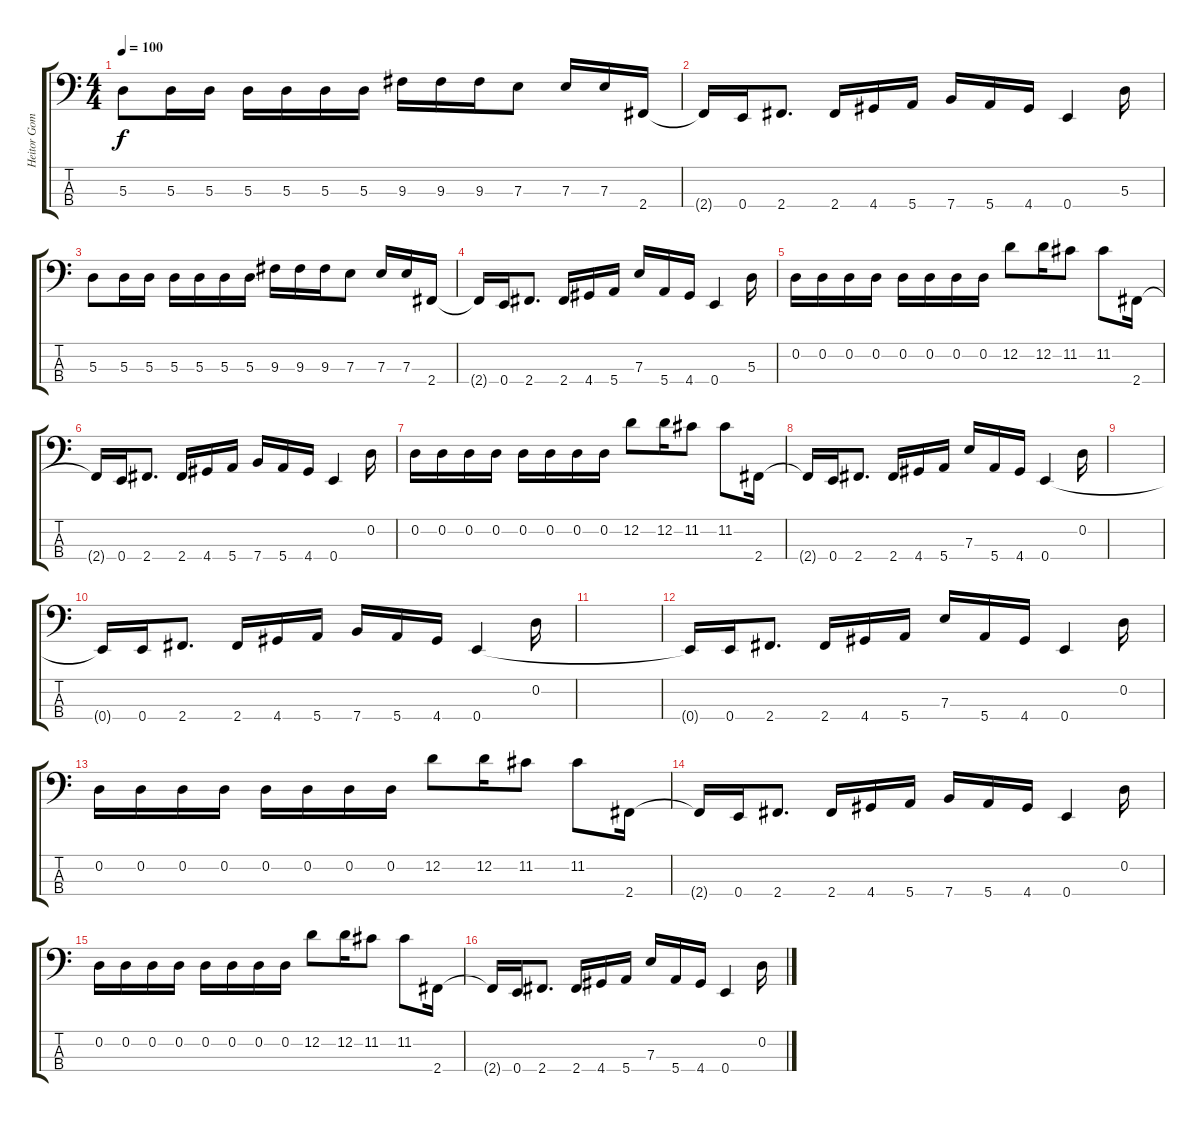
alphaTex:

\track ("Heitor Gomes" "Heitor Gom") {instrument electricbassfinger}
\staff {score tabs}
\tuning (G2 D2 A1 E1) {hide}
\ts (4 4)
\tempo 100
\clef f4
\ks c
5.3.8{dy f} 5.3.16 5.3.16 5.3.16 5.3.16 5.3.16 5.3.16 9.3.16 9.3.16 9.3.16 7.3.8 7.3.16 7.3.16 2.4.16 |
2.4{t}.16 0.4.16 2.4.8{d} 2.4.16 4.4.16 5.4.16 7.4.16 5.4.16 4.4.16 0.4.4 5.3.16 |
5.3.8 5.3.16 5.3.16 5.3.16 5.3.16 5.3.16 5.3.16 9.3.16 9.3.16 9.3.16 7.3.8 7.3.16 7.3.16 2.4.16 |
2.4{t}.16 0.4.16 2.4.8{d} 2.4.16 4.4.16 5.4.16 7.3.16 5.4.16 4.4.16 0.4.4 5.3.16 |
0.2.16 0.2.16 0.2.16 0.2.16 0.2.16 0.2.16 0.2.16 0.2.16 12.2.8 12.2.16 11.2.8 11.2.8 2.4.16 |
2.4{t}.16 0.4.16 2.4.8{d} 2.4.16 4.4.16 5.4.16 7.4.16 5.4.16 4.4.16 0.4.4 0.2.16 |
0.2.16 0.2.16 0.2.16 0.2.16 0.2.16 0.2.16 0.2.16 0.2.16 12.2.8 12.2.16 11.2.8 11.2.8 2.4.16 |
2.4{t}.16 0.4.16 2.4.8{d} 2.4.16 4.4.16 5.4.16 7.3.16 5.4.16 4.4.16 0.4.4 0.2.16 |
|
0.4{t}.16 0.4.16 2.4.8{d} 2.4.16 4.4.16 5.4.16 7.4.16 5.4.16 4.4.16 0.4.4 0.2.16 |
|
0.4{t}.16 0.4.16 2.4.8{d} 2.4.16 4.4.16 5.4.16 7.3.16 5.4.16 4.4.16 0.4.4 0.2.16 |
0.2.16 0.2.16 0.2.16 0.2.16 0.2.16 0.2.16 0.2.16 0.2.16 12.2.8 12.2.16 11.2.8 11.2.8 2.4.16 |
2.4{t}.16 0.4.16 2.4.8{d} 2.4.16 4.4.16 5.4.16 7.4.16 5.4.16 4.4.16 0.4.4 0.2.16 |
0.2.16 0.2.16 0.2.16 0.2.16 0.2.16 0.2.16 0.2.16 0.2.16 12.2.8 12.2.16 11.2.8 11.2.8 2.4.16 |
2.4{t}.16 0.4.16 2.4.8{d} 2.4.16 4.4.16 5.4.16 7.3.16 5.4.16 4.4.16 0.4.4 0.2.16
